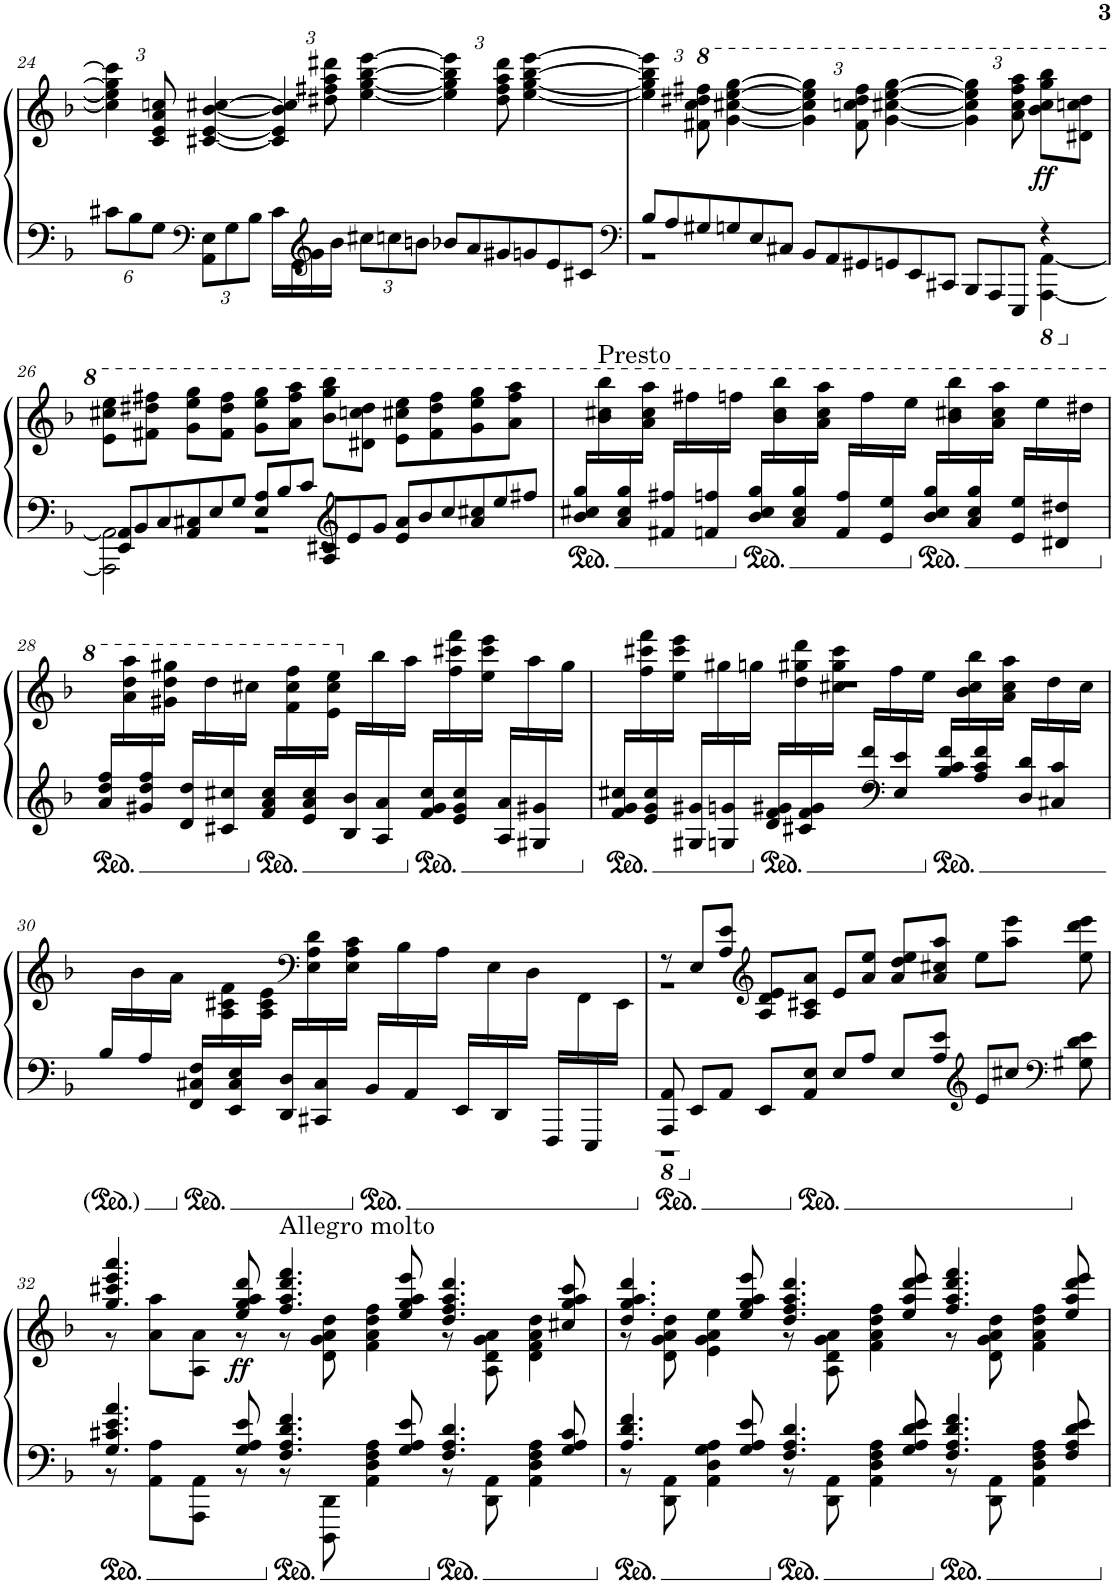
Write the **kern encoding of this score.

**kern	**kern	**dynam
*part1	*part1	*part1
*staff2	*staff1	*staff1/2
*I"Piano	*	*
*I'Pno.	*	*
!!LO:PB:g=z
*clefF4	*clefG2	*
*k[b-]	*k[b-]	*
*M3/2	*M3/2	*
*Xbrackettup	*Xbrackettup	*
=24	=24	=24
12c#X\L	6cc#\] 6ee\] 6gg\] 6ccc#\]	.
12B-\	.	.
12G\J	12c/ 12e/ 12a/ 12ccn/	.
*clefF4	*	*
12AA\ 12E\L	[4c#X/ [4e/ [4b-/ [4cc#X/	.
12G\	.	.
12B-\J	.	.
16c#\LL	6c#/] 6e/] 6b-/] 6cc#/]	.
*clefG2	*	*
16e\	.	.
16g\	.	.
.	12dd#X\ 12ff#X\ 12aa\ 12ddd#X\	.
16b-\JJ	.	.
12cc#X\L	[4ee\ [4gg\ [4bb-\ [4eee\	.
12ccn\	.	.
12bn\J	.	.
12b-X/L	6ee\] 6gg\] 6bb-\] 6eee\]	.
12a/	.	.
12g#X/	12dd#\ 12ff#\ 12aa\ 12ddd#\	.
12gn/	[4ee\ [4gg\ [4bb-\ [4eee\	.
12e/	.	.
12c#X/J	.	.
=25	=25	=25
*clefF4	*	*
*^	*	*
12B-/L	1r	6ee\] 6gg\] 6bb-\] 6eee\]	.
12A/	.	.	.
*	*	*8va	*
12G#X/	.	12ff#X\ 12ccc\ 12ddd#X\ 12fff#X\	.
12Gn/	.	[4gg\ [4ccc#X\ [4eee\ [4ggg\	.
12E/	.	.	.
12C#X/J	.	.	.
12BB-/L	.	6gg\] 6ccc#\] 6eee\] 6ggg\]	.
12AA/	.	.	.
12GG#X/	.	12ff#\ 12cccn\ 12ddd#\ 12fff#\	.
12GGn/	.	[4gg\ [4ccc#X\ [4eee\ [4ggg\	.
12EE/	.	.	.
12CC#X/J	.	.	.
12BBB-/L	4ryy	6gg\] 6ccc#\] 6eee\] 6ggg\]	.
12AAA/	.	.	.
12EEE/J	.	12aa\ 12ccc#\ 12fff#\ 12aaa\	.
*8ba	*	*	*
!	!	!	!LO:DY:b
4r	[4AAAA\ [4AAA\	8bb-\ 8ccc#\ 8ggg\ 8bbb-\L	ff
.	.	8dd#X\ 8cccn\ 8ddd#\J	.
!!LO:LB:g=z
=26	=26	=26	=26
*X8ba	*	*	*
12EE/ 12AA/L	2AAA\] 2AA\]	8ee\ 8ccc#X\ 8eee\L	.
12BB-/	.	.	.
.	.	8ff#X\ 8ddd#X\ 8fff#X\J	.
12C/	.	.	.
12AA/ 12C#X/	.	8gg\ 8eee\ 8ggg\L	.
12E/	.	.	.
.	.	8ff#\ 8ddd#\ 8fff#\J	.
12G/J	.	.	.
12E/ 12A/L	1r	8gg\ 8eee\ 8ggg\L	.
12B-/	.	.	.
.	.	8aa\ 8fff#\ 8aaa\J	.
12c/J	.	.	.
*clefG2	*	*	*
12A/ 12c#X/L	.	8bb-\ 8ggg\ 8bbb-\L	.
12e/	.	.	.
.	.	8dd#X\ 8cccn\ 8ddd#\J	.
12g/J	.	.	.
12e/ 12a/L	.	8ee\ 8ccc#X\ 8eee\L	.
12b-/	.	.	.
.	.	8ff#\ 8ddd#\ 8fff#\	.
12cc/	.	.	.
12a/ 12cc#X/	.	8gg\ 8eee\ 8ggg\	.
12ee/	.	.	.
.	.	8aa\ 8fff#\ 8aaa\J	.
12ff#X/J	.	.	.
*v	*v	*	*
=27	=27	=27
*ped	*	*
*	*^	*
16b-/ 16cc#X/ 16gg/LL	16ryy	16ryy	.
!	!LO:TX:a:t=Presto	!	!
16ryy	16bb- 16ccc#X 16bbb-	16b-\ 16cc#X\ 16bb-\	.
16a/ 16cc#/ 16gg/	16ryy	16ryy	.
16ryy	16aa 16ccc# 16aaa	16a\ 16cc#\ 16aa\JJ	.
16f#X/ 16ff#X/LL	16ryy	16ryy	.
16ryy	16fff#X	16ff#X\	.
16fn/ 16ffn/	16ryy	16ryy	.
16ryy	16fffn	16ffn\JJ	.
*ped	*	*	*
*	*Xped	*	*
16b-/ 16cc#/ 16gg/LL	16ryy	16ryy	.
16ryy	16bb- 16ccc# 16bbb-	16b-\ 16cc#\ 16bb-\	.
16a/ 16cc#/ 16gg/	16ryy	16ryy	.
16ryy	16aa 16ccc# 16aaa	16a\ 16cc#\ 16aa\JJ	.
16f/ 16ff/LL	16ryy	16ryy	.
16ryy	16fff	16ff\	.
16e/ 16ee/	16ryy	16ryy	.
16ryy	16eee	16ee\JJ	.
*ped	*	*	*
*	*Xped	*	*
16b-/ 16cc#/ 16gg/LL	16ryy	16ryy	.
16ryy	16bb- 16ccc# 16bbb-	16b-\ 16cc#X\ 16bb-\	.
16a/ 16cc#/ 16gg/	16ryy	16ryy	.
16ryy	16aa 16ccc# 16aaa	16a\ 16cc#\ 16aa\JJ	.
16e/ 16ee/LL	16ryy	16ryy	.
16ryy	16eee	16ee\	.
16d#X/ 16dd#X/	16ryy	16ryy	.
16ryy	16ddd#X	16dd#\JJ	.
!!LO:LB:g=z	!!
=28	=28	=28	=28
*ped	*	*	*
*	*Xped	*	*
16a/ 16dd/ 16ff/LL	16ryy	16ryy	.
16ryy	16aa 16ddd 16aaa	16a\ 16dd\ 16aa\	.
16g#X/ 16dd/ 16ff/	16ryy	16ryy	.
16ryy	16gg#X 16ddd 16ggg#X	16g#\ 16dd\ 16gg#\JJ	.
16d/ 16dd/LL	16ryy	16ryy	.
16ryy	16ddd	16dd\	.
16c#X/ 16cc#X/	16ryy	16ryy	.
16ryy	16ccc#X	16cc#\JJ	.
*ped	*	*	*
*	*Xped	*	*
16f/ 16a/ 16cc#/LL	16ryy	16ryy	.
16ryy	16ff 16ccc# 16fff	16f\ 16ccn\ 16ff\	.
16e/ 16a/ 16cc#/	16ryy	16ryy	.
16ryy	16ee 16ccc#X 16eee	16e\ 16ccn\ 16ee\JJ	.
*	*X8va	*	*
16B-/ 16b-/LL	2ryy	16ryy	.
16ryy	.	16bb-\	.
16A/ 16a/	.	16ryy	.
16ryy	.	16aa\JJ	.
*ped	*	*	*
*	*Xped	*	*
16f/ 16g#/ 16cc#/LL	.	16ryy	.
16ryy	.	16ff\ 16ccc#X\ 16fff\	.
16e/ 16g#/ 16cc#/	.	16ryy	.
16ryy	.	16ee\ 16ccc#\ 16eee\JJ	.
16A/ 16a/LL	4ryy	16ryy	.
16ryy	.	16aa\	.
16G#X/ 16g#X/	.	16ryy	.
16ryy	.	16gg#\JJ	.
=29	=29	=29	=29
*ped	*	*	*
*	*Xped	*	*
16f/ 16g/ 16cc#X/LL	1.r	16ryy	.
16ryy	.	16ff\ 16ccc#X\ 16fff\	.
16e/ 16g/ 16cc#/	.	16ryy	.
16ryy	.	16ee\ 16ccc#\ 16eee\JJ	.
16G#X/ 16g#X/LL	.	16ryy	.
16ryy	.	16gg#X\	.
16Gn/ 16gn/	.	16ryy	.
16ryy	.	16ggn\JJ	.
*ped	*	*	*
*	*Xped	*	*
16d/ 16f/ 16g#X/LL	.	16ryy	.
16ryy	.	16dd\ 16gg#X\ 16ddd\	.
16c#X/ 16f/ 16g#/	.	16ryy	.
16ryy	.	16cc#X\ 16gg#\ 16ccc#\JJ	.
*clefF4	*	*	*
16F/ 16f/LL	.	16ryy	.
16ryy	.	16ff\	.
16E/ 16e/	.	16ryy	.
16ryy	.	16ee\JJ	.
*ped	*	*	*
*	*Xped	*	*
16B-/ 16c#/ 16f/LL	.	16ryy	.
16ryy	.	16b-\ 16cc#\ 16bb-\	.
16A/ 16c#/ 16f/	.	16ryy	.
16ryy	.	16a\ 16cc#\ 16aa\JJ	.
16D/ 16d/LL	.	16ryy	.
16ryy	.	16dd\	.
16C#X/ 16c#/	.	16ryy	.
16ryy	.	16cc#\JJ	.
!!LO:LB:g=z	!!
=30	=30	=30	=30
16B-/LL	2ryy	16ryy	.
16ryy	.	16b-\	.
16A/	.	16ryy	.
16ryy	.	16a\JJ	.
*ped	*	*	*
*	*Xped	*	*
16FF/ 16C#X/ 16F/LL	.	16ryy	.
16ryy	.	16A\ 16c#X\ 16f\	.
16EE/ 16C#/ 16E/	.	16ryy	.
16ryy	.	16A\ 16c#\ 16e\JJ	.
16DD/ 16D/LL	16ryy	16ryy	.
*	*clefF4	*	*
16ryy	2ryy	16E\ 16A\ 16d\	.
16CC#X/ 16C#/	.	16ryy	.
16ryy	.	16E\ 16A\ 16c#\JJ	.
*ped	*	*	*
*	*Xped	*	*
16BB-/LL	.	16ryy	.
16ryy	.	16B-\	.
16AA/	.	16ryy	.
16ryy	.	16A\JJ	.
16EE/LL	.	16ryy	.
16ryy	4ryy	16E\	.
16DD/	.	16ryy	.
16ryy	.	16D\JJ	.
16FFF/LL	.	16ryy	.
16ryy	8ryy	16FF\	.
16EEE/	.	16ryy	.
16ryy	16ryy	16EE\JJ	.
=31	=31	=31	=31
*8ba	*	*	*
*^	*	*	*
*	*	*Xped	*	*
8AAAA/ 8AAA/	1r	8r;<	1r	.
*X8ba	*	*	*	*
8EE/L	.	8E/L	.	.
8AA/J	.	8A/ 8e/J	.	.
*	*	*clefG2	*	*
8EE/L	.	8A/ 8d/ 8e/L	.	.
8AA/ 8E/J	.	8A/ 8c#X/ 8a/J	.	.
8E/L	.	8e/L	.	.
8A/J	.	8a/ 8ee/J	.	.
8E/L	.	8a/ 8dd/ 8ee/L	.	.
8A/ 8e/J	2ryy	8a/ 8cc#X/ 8aa/J	2ryy	.
*clefG2	*	*	*	*
8e/L	.	8ee\L	.	.
8cc#X/J	.	8aa\ 8eee\J	.	.
*clefF4	*	*	*	*
8G#X\ 8d\ 8e\	.	8ee\ 8ddd\ 8eee\	.	.
!!LO:LB:g=z	!!
=32	=32	=32	=32	=32
4.G/ 4.c#X/ 4.e/ 4.a/	8r	4.gg/ 4.ccc#X/ 4.eee/ 4.aaa/	8r	.
.	8AA\ 8A\L	.	8a\ 8aa\L	.
.	8AAA\ 8AA\J	.	8A\ 8a\J	.
!	!	!	!	!LO:DY:b
8G/ 8A/ 8e/	8r	8ee/ 8gg/ 8aa/ 8ddd/	8r	ff
!	!	!LO:TX:a:t=Allegro molto	!	!
4.F/ 4.A/ 4.d/ 4.f/	8r	4.ff/ 4.aa/ 4.ddd/ 4.fff/	8r	.
.	8DDD\ 8DD\	.	8d\ 8g\ 8a\ 8dd\	.
.	4AA\ 4D\ 4F\ 4A\	.	4f\ 4a\ 4dd\ 4ff\	.
8G/ 8A/ 8e/	.	8ee/ 8gg/ 8aa/ 8eee/	.	.
4.F/ 4.A/ 4.d/	8r	4.dd/ 4.ff/ 4.aa/ 4.ddd/	8r	.
.	8DD\ 8AA\	.	8A\ 8d\ 8g\ 8a\	.
.	4AA\ 4D\ 4F\ 4A\	.	4d\ 4f\ 4a\ 4dd\	.
8G/ 8A/ 8c#/	.	8cc#X/ 8gg/ 8aa/ 8ccc#/	.	.
=33	=33	=33	=33	=33
4.A/ 4.d/ 4.f/	8r	4.dd/ 4.gg/ 4.aa/ 4.ddd/	8r	.
.	8DD\ 8AA\	.	8d\ 8g\ 8a\ 8dd\	.
.	4AA\ 4D\ 4G\ 4A\	.	4e\ 4g\ 4a\ 4ee\	.
8G/ 8A/ 8e/	.	8ee/ 8gg/ 8aa/ 8eee/	.	.
4.F/ 4.A/ 4.d/	8r	4.dd/ 4.ff/ 4.aa/ 4.ddd/	8r	.
.	8DD\ 8AA\	.	8A\ 8d\ 8g\ 8a\	.
.	4AA\ 4D\ 4F\ 4A\	.	4f\ 4a\ 4dd\ 4ff\	.
8G/ 8A/ 8d/ 8e/	.	8ee/ 8aa/ 8ddd/ 8eee/	.	.
4.F/ 4.A/ 4.d/ 4.f/	8r	4.ff/ 4.aa/ 4.ddd/ 4.fff/	8r	.
.	8DD\ 8AA\	.	8d\ 8g\ 8a\ 8dd\	.
.	4AA\ 4D\ 4F\ 4A\	.	4f\ 4a\ 4dd\ 4ff\	.
8F/ 8A/ 8d/ 8e/	.	8ee/ 8aa/ 8ddd/ 8eee/	.	.
*v	*v	*	*	*
*	*v	*v	*
=	=	=
*-	*-	*-
